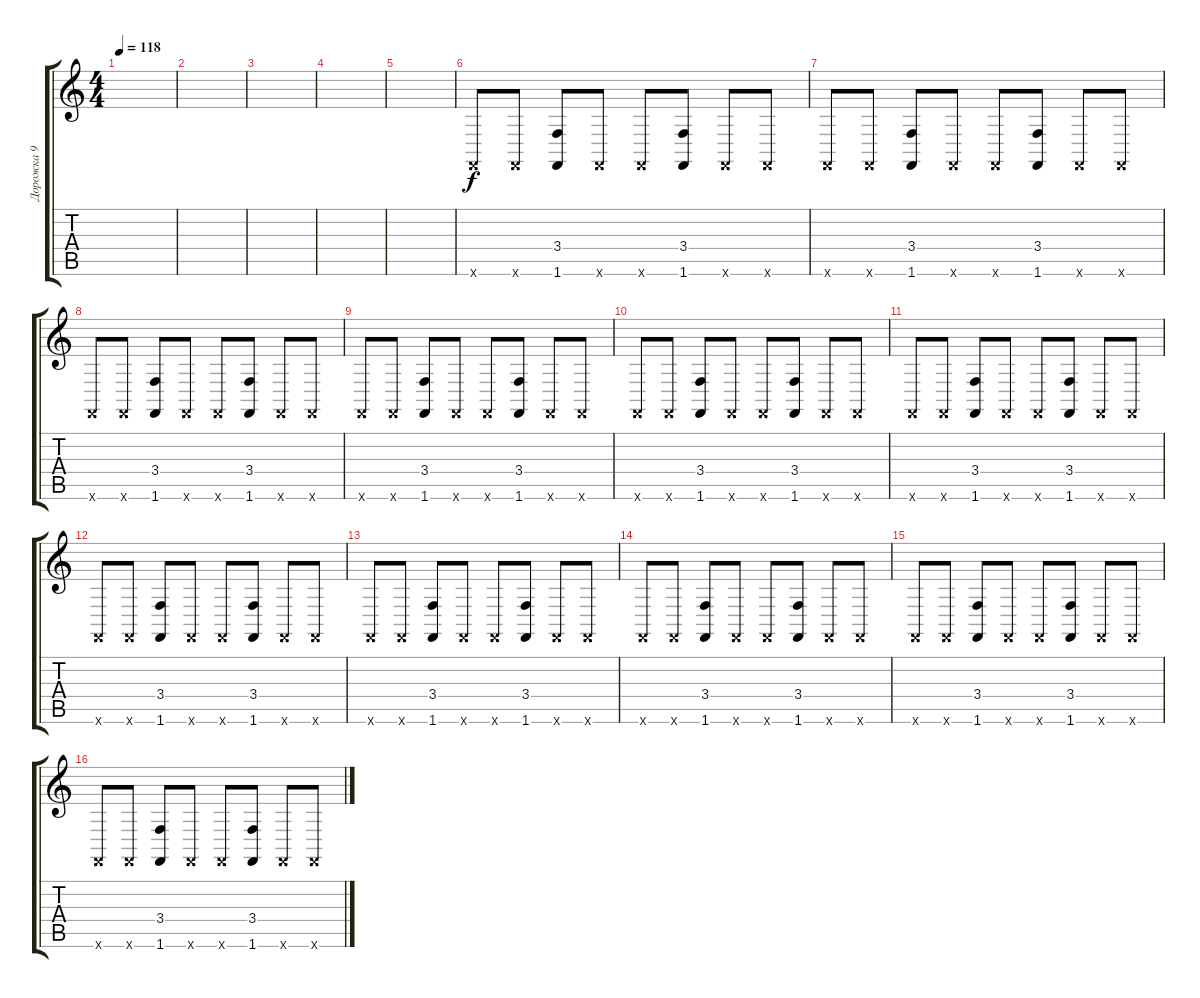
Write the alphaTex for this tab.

\track ("Дорожка 9" "Дорожка 9") {instrument gunshot}
\staff {score tabs}
\tuning (E4 B3 G3 D3 A2 E2) {hide}
\ts (4 4)
\tempo 118
\clef g2
\ks c
|
|
|
|
|
1.6{x}.8 1.6{x}.8 (3.4 1.6).8 1.6{x}.8 1.6{x}.8 (3.4 1.6).8 1.6{x}.8 1.6{x}.8 |
1.6{x}.8 1.6{x}.8 (3.4 1.6).8 1.6{x}.8 1.6{x}.8 (3.4 1.6).8 1.6{x}.8 1.6{x}.8 |
1.6{x}.8 1.6{x}.8 (3.4 1.6).8 1.6{x}.8 1.6{x}.8 (3.4 1.6).8 1.6{x}.8 1.6{x}.8 |
1.6{x}.8 1.6{x}.8 (3.4 1.6).8 1.6{x}.8 1.6{x}.8 (3.4 1.6).8 1.6{x}.8 1.6{x}.8 |
1.6{x}.8 1.6{x}.8 (3.4 1.6).8 1.6{x}.8 1.6{x}.8 (3.4 1.6).8 1.6{x}.8 1.6{x}.8 |
1.6{x}.8 1.6{x}.8 (3.4 1.6).8 1.6{x}.8 1.6{x}.8 (3.4 1.6).8 1.6{x}.8 1.6{x}.8 |
1.6{x}.8 1.6{x}.8 (3.4 1.6).8 1.6{x}.8 1.6{x}.8 (3.4 1.6).8 1.6{x}.8 1.6{x}.8 |
1.6{x}.8 1.6{x}.8 (3.4 1.6).8 1.6{x}.8 1.6{x}.8 (3.4 1.6).8 1.6{x}.8 1.6{x}.8 |
1.6{x}.8 1.6{x}.8 (3.4 1.6).8 1.6{x}.8 1.6{x}.8 (3.4 1.6).8 1.6{x}.8 1.6{x}.8 |
1.6{x}.8 1.6{x}.8 (3.4 1.6).8 1.6{x}.8 1.6{x}.8 (3.4 1.6).8 1.6{x}.8 1.6{x}.8 |
1.6{x}.8 1.6{x}.8 (3.4 1.6).8 1.6{x}.8 1.6{x}.8 (3.4 1.6).8 1.6{x}.8 1.6{x}.8
